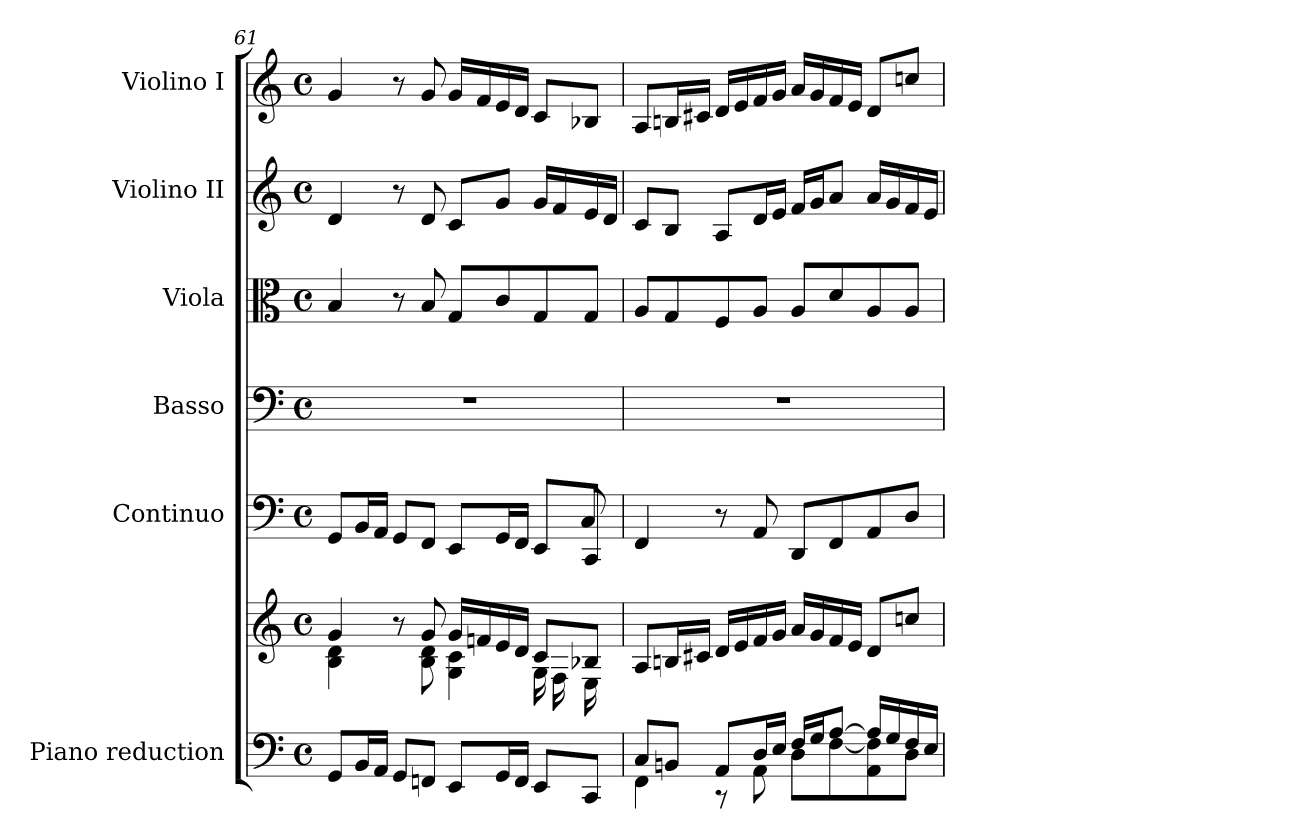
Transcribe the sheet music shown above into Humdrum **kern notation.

**kern	**kern	**kern	**kern	**kern	**kern	**kern
*part6	*part6	*part5	*part4	*part3	*part2	*part1
*staff7	*staff6	*staff5	*staff4	*staff3	*staff2	*staff1
*I"Piano reduction	*	*I"Continuo	*I"Basso	*I"Viola	*I"Violino II	*I"Violino I
*I'Pno	*	*	*	*I'Vla	*I'Vln	*I'Vln
*clefF4	*clefG2	*clefF4	*clefF4	*clefC3	*clefG2	*clefG2
*k[]	*k[]	*k[]	*k[]	*k[]	*k[]	*k[]
*M4/4	*M4/4	*M4/4	*M4/4	*M4/4	*M4/4	*M4/4
*met(c)	*met(c)	*met(c)	*met(c)	*met(c)	*met(c)	*met(c)
=61	=61	=61	=61	=61	=61	=61
*^	*^	*^	*	*	*	*
2...ryy	8GG/L	4g/	4B\ 4d\	8GG/L	2..ryy	1r	4B/	4d/	4g/
.	16BB/L	.	.	16BB/L	.	.	.	.	.
.	16AA/JJ	.	.	16AA/JJ	.	.	.	.	.
.	8GG/L	8r	8ryy	8GG/L	.	.	8r	8r	8r
.	8FFn/J	8g/	8B\ 8d\	8FF/J	.	.	8B/	8d/	8g/
.	8EE/L	16g/LL	4G\ 4c\	8EE/L	.	.	8G/L	8c/L	16g/LL
.	.	16fn/	.	.	.	.	.	.	16f/
.	16GG/L	16e/	.	16GG/L	.	.	8c/	8g/J	16e/
.	16FF/JJ	16d/JJ	.	16FF/JJ	.	.	.	.	16d/JJ
.	8EE/L	8c/L	16G\LL	8EE/L	.	.	8G/	16g/LL	8c/L
.	.	.	16F\	.	.	.	.	16f/	.
.	8CC/J	8B-X/J	16E\	8CC/J	8C!/	.	8G/J	16e/	8B-X/J
16D/JJ	.	.	16ryy	.	.	.	.	16d/JJ	.
*	*	*v	*v	*	*	*	*	*	*
*	*	*	*v	*v	*	*	*	*
=62	=62	=62	=62	=62	=62	=62	=62
8C/L	4FF\	8A/L	4FF/	1r	8A/L	8c/L	8A/L
8BBn/J	.	16Bn/L	.	.	8G/	8B/J	16Bn/L
.	.	16c#X/JJ	.	.	.	.	16c#X/JJ
8AA/L	8r	16d/LL	8r	.	8F/	8A/L	16d/LL
.	.	16e/	.	.	.	.	16e/
16D/L	8AA\	16f/	8AA/	.	8A/J	16d/L	16f/
16E/JJ	.	16g/JJ	.	.	.	16e/JJ	16g/JJ
16F/LL	8D\L	16a/LL	8DD/L	.	8A/L	16f/LL	16a/LL
16G/J	.	16g/	.	.	.	16g/J	16g/
[8A/J	[8F\	16f/	8FF/	.	8d/	8a/J	16f/
.	.	16e/JJ	.	.	.	.	16e/JJ
16A/LL]	8AA\ 8F\]	8d/L	8AA/	.	8A/	16a/LL	8d/L
16G/	.	.	.	.	.	16g/	.
16F/	8D\J	8ccn/J	8D/J	.	8A/J	16f/	8ccn/J
16E/JJ	.	.	.	.	.	16e/JJ	.
*v	*v	*	*	*	*	*	*
=	=	=	=	=	=	=
*-	*-	*-	*-	*-	*-	*-
